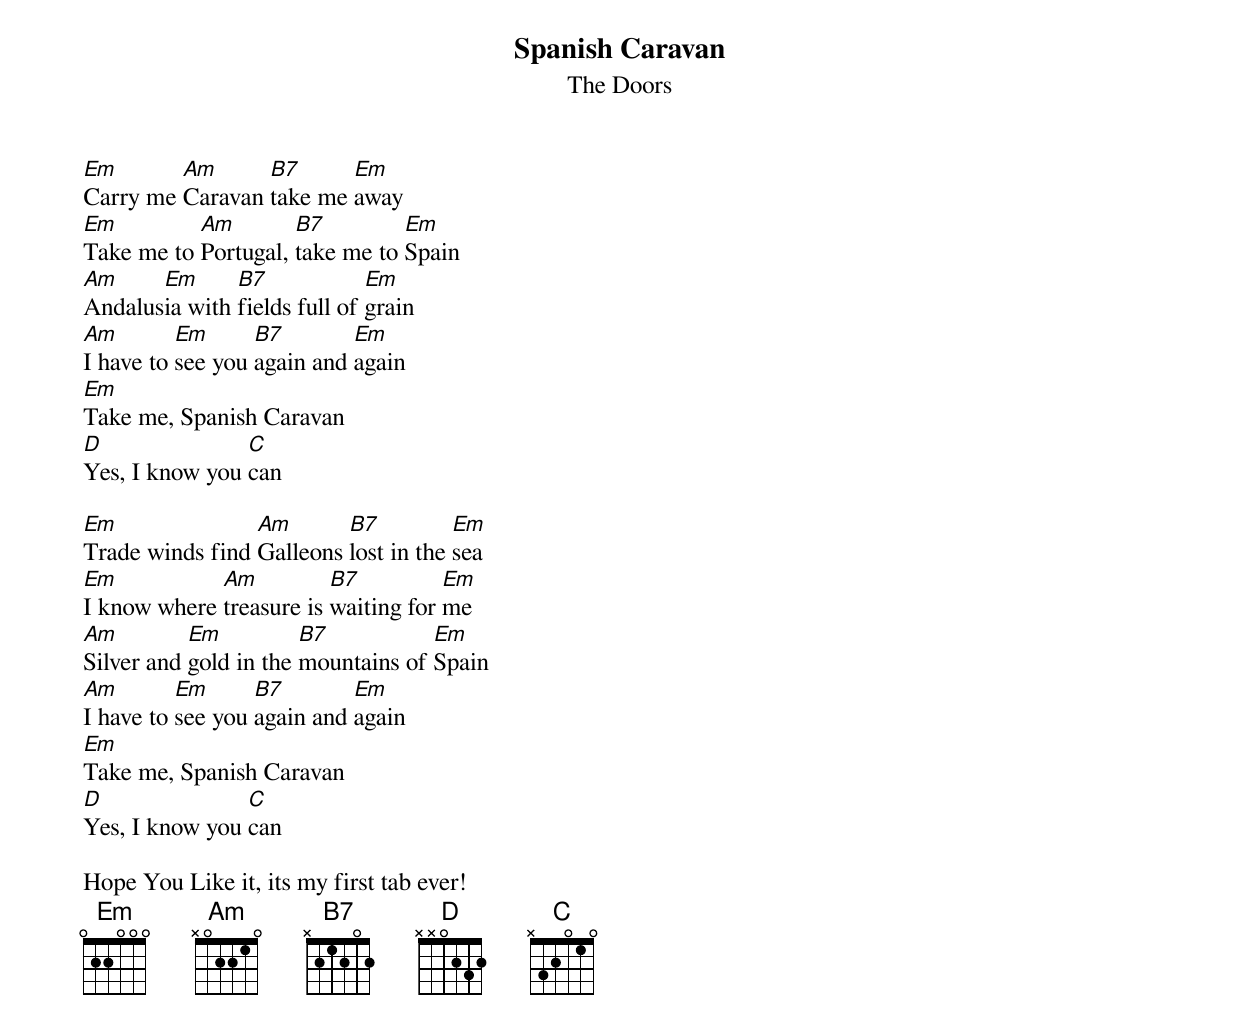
Spanish Caravan
The Doors

Em       Am      B7      Em
Carry me Caravan take me away
Em         Am        B7         Em
Take me to Portugal, take me to Spain
Am     Em      B7             Em
Andalusia with fields full of grain
Am        Em      B7        Em
I have to see you again and again
Em
Take me, Spanish Caravan
D               C
Yes, I know you can

Em               Am       B7          Em
Trade winds find Galleons lost in the sea
Em           Am          B7          Em
I know where treasure is waiting for me
Am         Em          B7           Em
Silver and gold in the mountains of Spain
Am        Em      B7        Em
I have to see you again and again
Em
Take me, Spanish Caravan
D               C
Yes, I know you can

Hope You Like it, its my first tab ever!
